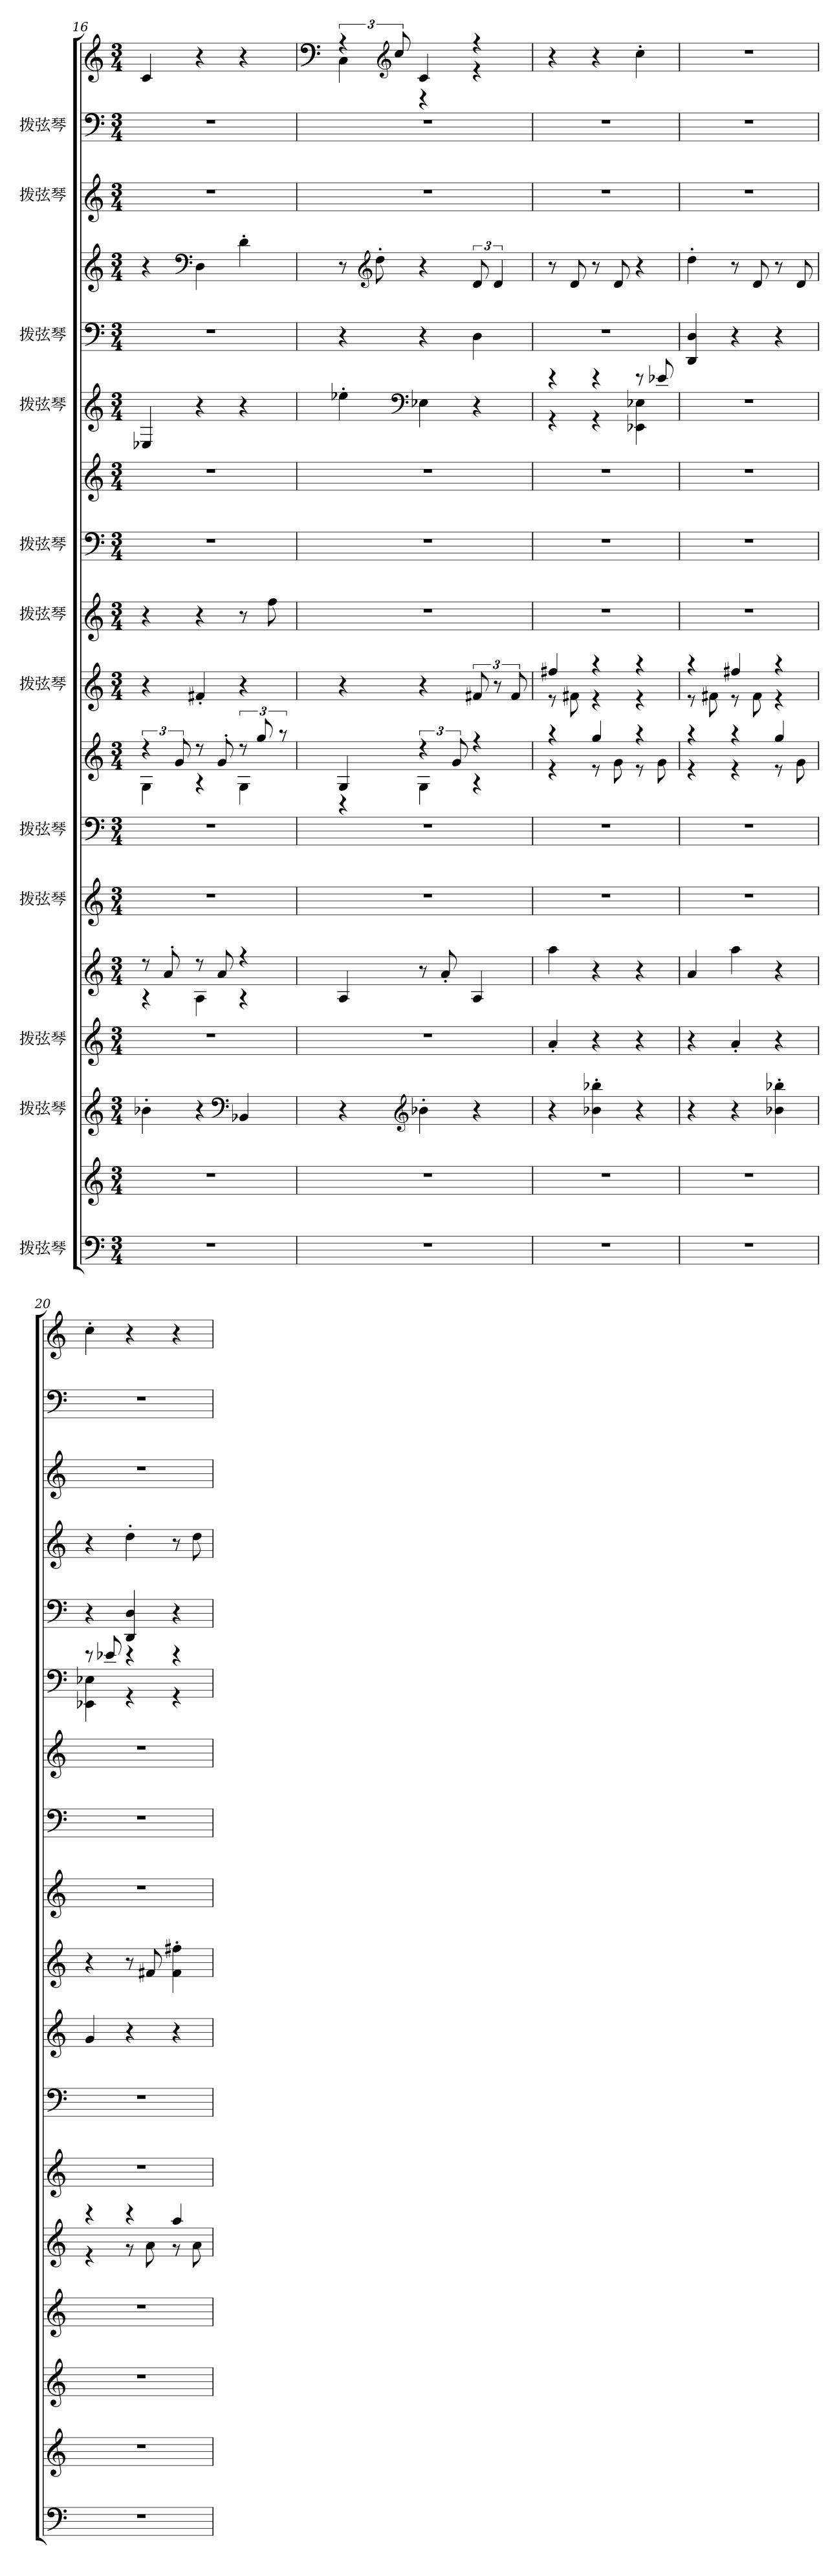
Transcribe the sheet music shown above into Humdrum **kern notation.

**kern	**kern	**kern	**kern	**kern	**kern	**kern	**kern	**kern	**kern	**kern	**kern	**kern	**kern	**kern	**kern	**kern	**kern
*part12	*part12	*part11	*part10	*part10	*part9	*part8	*part8	*part7	*part6	*part5	*part5	*part4	*part3	*part3	*part2	*part1	*part1
*staff18	*staff17	*staff16	*staff15	*staff14	*staff13	*staff12	*staff11	*staff10	*staff9	*staff8	*staff7	*staff6	*staff5	*staff4	*staff3	*staff2	*staff1
*I"拨弦琴	*	*I"拨弦琴	*I"拨弦琴	*	*I"拨弦琴	*I"拨弦琴	*	*I"拨弦琴	*I"拨弦琴	*I"拨弦琴	*	*I"拨弦琴	*I"拨弦琴	*	*I"拨弦琴	*I"拨弦琴	*
*clefF4	*clefG2	*clefG2	*clefG2	*clefG2	*clefG2	*clefF4	*clefG2	*clefG2	*clefG2	*clefF4	*clefG2	*clefG2	*clefF4	*clefG2	*clefG2	*clefF4	*clefG2
*k[]	*k[]	*k[]	*k[]	*k[]	*k[]	*k[]	*k[]	*k[]	*k[]	*k[]	*k[]	*k[]	*k[]	*k[]	*k[]	*k[]	*k[]
*M3/4	*M3/4	*M3/4	*M3/4	*M3/4	*M3/4	*M3/4	*M3/4	*M3/4	*M3/4	*M3/4	*M3/4	*M3/4	*M3/4	*M3/4	*M3/4	*M3/4	*M3/4
=16	=16	=16	=16	=16	=16	=16	=16	=16	=16	=16	=16	=16	=16	=16	=16	=16	=16
*	*	*	*	*^	*	*	*^	*	*	*	*	*	*	*	*	*	*
2.r	2.r	4b-X'\	2.r	8r	4r	2.r	2.r	6r	4G\	4r	4r	2.r	2.r	4E-X/	2.r	4r	2.r	2.r	4c/
.	.	.	.	8a'/	.	.	.	.	.	.	.	.	.	.	.	.	.	.	.
.	.	.	.	.	.	.	.	12g/	.	.	.	.	.	.	.	.	.	.	.
*	*	*	*	*	*	*	*	*	*	*	*	*	*	*	*	*clefF4	*	*	*
.	.	4r	.	8r	4A\	.	.	8r	4r	4f#X'/	4r	.	.	4r	.	4D\	.	.	4r
.	.	.	.	8a/	.	.	.	8g'/	.	.	.	.	.	.	.	.	.	.	.
*	*	*clefF4	*	*	*	*	*	*	*	*	*	*	*	*	*	*	*	*	*
.	.	4BB-X/	.	4r	4r	.	.	12r	4G\	4r	8r	.	.	4r	.	4d'\	.	.	4r
.	.	.	.	.	.	.	.	12gg/	.	.	.	.	.	.	.	.	.	.	.
.	.	.	.	.	.	.	.	.	.	.	8ff\	.	.	.	.	.	.	.	.
.	.	.	.	.	.	.	.	12r	.	.	.	.	.	.	.	.	.	.	.
*	*	*	*	*v	*v	*	*	*	*	*	*	*	*	*	*	*	*	*	*
!!LO:PB:g=z
=17	=17	=17	=17	=17	=17	=17	=17	=17	=17	=17	=17	=17	=17	=17	=17	=17	=17	=17
*	*	*	*	*	*	*	*	*	*	*	*	*	*	*	*	*	*	*clefF4
*	*	*	*	*	*	*	*	*	*	*	*	*	*	*	*	*	*	*^
2.r	2.r	4r	2.r	4A/	2.r	2.r	4G/	4r	4r	2.r	2.r	2.r	4ee-X'\	4r	8r	2.r	2.r	6r	4C\
*	*	*	*	*	*	*	*	*	*	*	*	*	*	*	*clefG2	*	*	*	*
.	.	.	.	.	.	.	.	.	.	.	.	.	.	.	8dd'\	.	.	.	.
*	*	*	*	*	*	*	*	*	*	*	*	*	*	*	*	*	*	*clefG2	*
.	.	.	.	.	.	.	.	.	.	.	.	.	.	.	.	.	.	12cc/	.
*	*	*clefG2	*	*	*	*	*	*	*	*	*	*	*clefF4	*	*	*	*	*	*
.	.	4b-X'\	.	8r	.	.	6r	4G\	4r	.	.	.	4E-X\	4r	4r	.	.	4c/	4r
.	.	.	.	8a'/	.	.	.	.	.	.	.	.	.	.	.	.	.	.	.
.	.	.	.	.	.	.	12g/	.	.	.	.	.	.	.	.	.	.	.	.
.	.	4r	.	4A/	.	.	4r	4r	12f#X/	.	.	.	4r	4D\	12d/	.	.	4r	4r
.	.	.	.	.	.	.	.	.	12r	.	.	.	.	.	6d/	.	.	.	.
.	.	.	.	.	.	.	.	.	12f#/	.	.	.	.	.	.	.	.	.	.
*	*	*	*	*	*	*	*	*	*	*	*	*	*	*	*	*	*	*v	*v
=18	=18	=18	=18	=18	=18	=18	=18	=18	=18	=18	=18	=18	=18	=18	=18	=18	=18	=18
*	*	*	*	*	*	*	*	*	*^	*	*	*	*^	*	*	*	*	*
2.r	2.r	4r	4a'/	4aa\	2.r	2.r	4r	4r	4ff#X/	8r	2.r	2.r	2.r	4r	4r	2.r	8r	2.r	2.r	4r
.	.	.	.	.	.	.	.	.	.	8f#X\	.	.	.	.	.	.	8d/	.	.	.
.	.	4b-X\' 4bb-X\'	4r	4r	.	.	4gg/	8r	4r	4r	.	.	.	4r	4r	.	8r	.	.	4r
.	.	.	.	.	.	.	.	8g\	.	.	.	.	.	.	.	.	8d/	.	.	.
.	.	4r	4r	4r	.	.	4r	8r	4r	4r	.	.	.	8r	4EE-X\ 4E-X\	.	4r	.	.	4cc'\
.	.	.	.	.	.	.	.	8g\	.	.	.	.	.	8e-X/	.	.	.	.	.	.
*	*	*	*	*	*	*	*	*	*	*	*	*	*	*v	*v	*	*	*	*	*
=19	=19	=19	=19	=19	=19	=19	=19	=19	=19	=19	=19	=19	=19	=19	=19	=19	=19	=19	=19
2.r	2.r	4r	4r	4a/	2.r	2.r	4r	4r	4r	8r	2.r	2.r	2.r	2.r	4DD/ 4D/	4dd'\	2.r	2.r	2.r
.	.	.	.	.	.	.	.	.	.	8f#X\	.	.	.	.	.	.	.	.	.
.	.	4r	4a'/	4aa\	.	.	4r	4r	4ff#X/	8r	.	.	.	.	4r	8r	.	.	.
.	.	.	.	.	.	.	.	.	.	8f#\	.	.	.	.	.	8d/	.	.	.
.	.	4b-X\' 4bb-X\'	4r	4r	.	.	4gg/	8r	4r	4r	.	.	.	.	4r	8r	.	.	.
.	.	.	.	.	.	.	.	8g\	.	.	.	.	.	.	.	8d/	.	.	.
*	*	*	*	*	*	*	*v	*v	*	*	*	*	*	*	*	*	*	*	*
*	*	*	*	*	*	*	*	*v	*v	*	*	*	*	*	*	*	*	*
!!LO:PB:g=z
=20	=20	=20	=20	=20	=20	=20	=20	=20	=20	=20	=20	=20	=20	=20	=20	=20	=20
*	*	*	*	*^	*	*	*	*	*	*	*	*^	*	*	*	*	*
2.r	2.r	2.r	2.r	4r	4r	2.r	2.r	4g/	4r	2.r	2.r	2.r	8r	4EE-X\ 4E-X\	4r	4r	2.r	2.r	4cc'\
.	.	.	.	.	.	.	.	.	.	.	.	.	8e-X/	.	.	.	.	.	.
.	.	.	.	4r	8r	.	.	4r	8r	.	.	.	4r	4r	4DD/ 4D/	4dd'\	.	.	4r
.	.	.	.	.	8a\	.	.	.	8f#X/	.	.	.	.	.	.	.	.	.	.
.	.	.	.	4aa/	8r	.	.	4r	4f#\' 4ff#X\'	.	.	.	4r	4r	4r	8r	.	.	4r
.	.	.	.	.	8a\	.	.	.	.	.	.	.	.	.	.	8dd\	.	.	.
*	*	*	*	*v	*v	*	*	*	*	*	*	*	*v	*v	*	*	*	*	*
=	=	=	=	=	=	=	=	=	=	=	=	=	=	=	=	=	=
*-	*-	*-	*-	*-	*-	*-	*-	*-	*-	*-	*-	*-	*-	*-	*-	*-	*-
